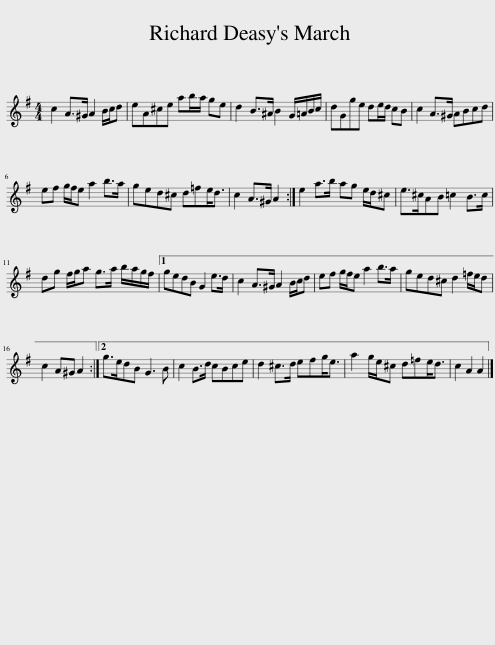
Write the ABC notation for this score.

X:1
L:1/8
M:4/4
I:linebreak $
K:G
V:1 treble
V:1
 c2 A>^G A2 B/c/d | eA^ce ab/a/ ge | d2 B>^A B2 G/=A/B/c/ | dGge de/d/ cB | c2 A>^G ABcd |$ %5
 ef g/f/e a2 b>a | ged^c d=fe<d | c2 A>^G A2 :| e2 a>b ag e/d/^c | e>^cAB =c2 B>c |$ %10
 dg f/g/a g>a b/a/g/f/ |1 gedB G2 e>d | c2 A>^G A2 B/c/d | ef g/f/e a2 b>a | ged^c d2 =f/e/d |$ %15
 c2 A^G A2 :|2 g>edB G3 B | c2 B>d cBce | d2 ^c>d efg<e | a2 g/e/^c d=fe<d | %20
 c2 A2 A2 |] %21
